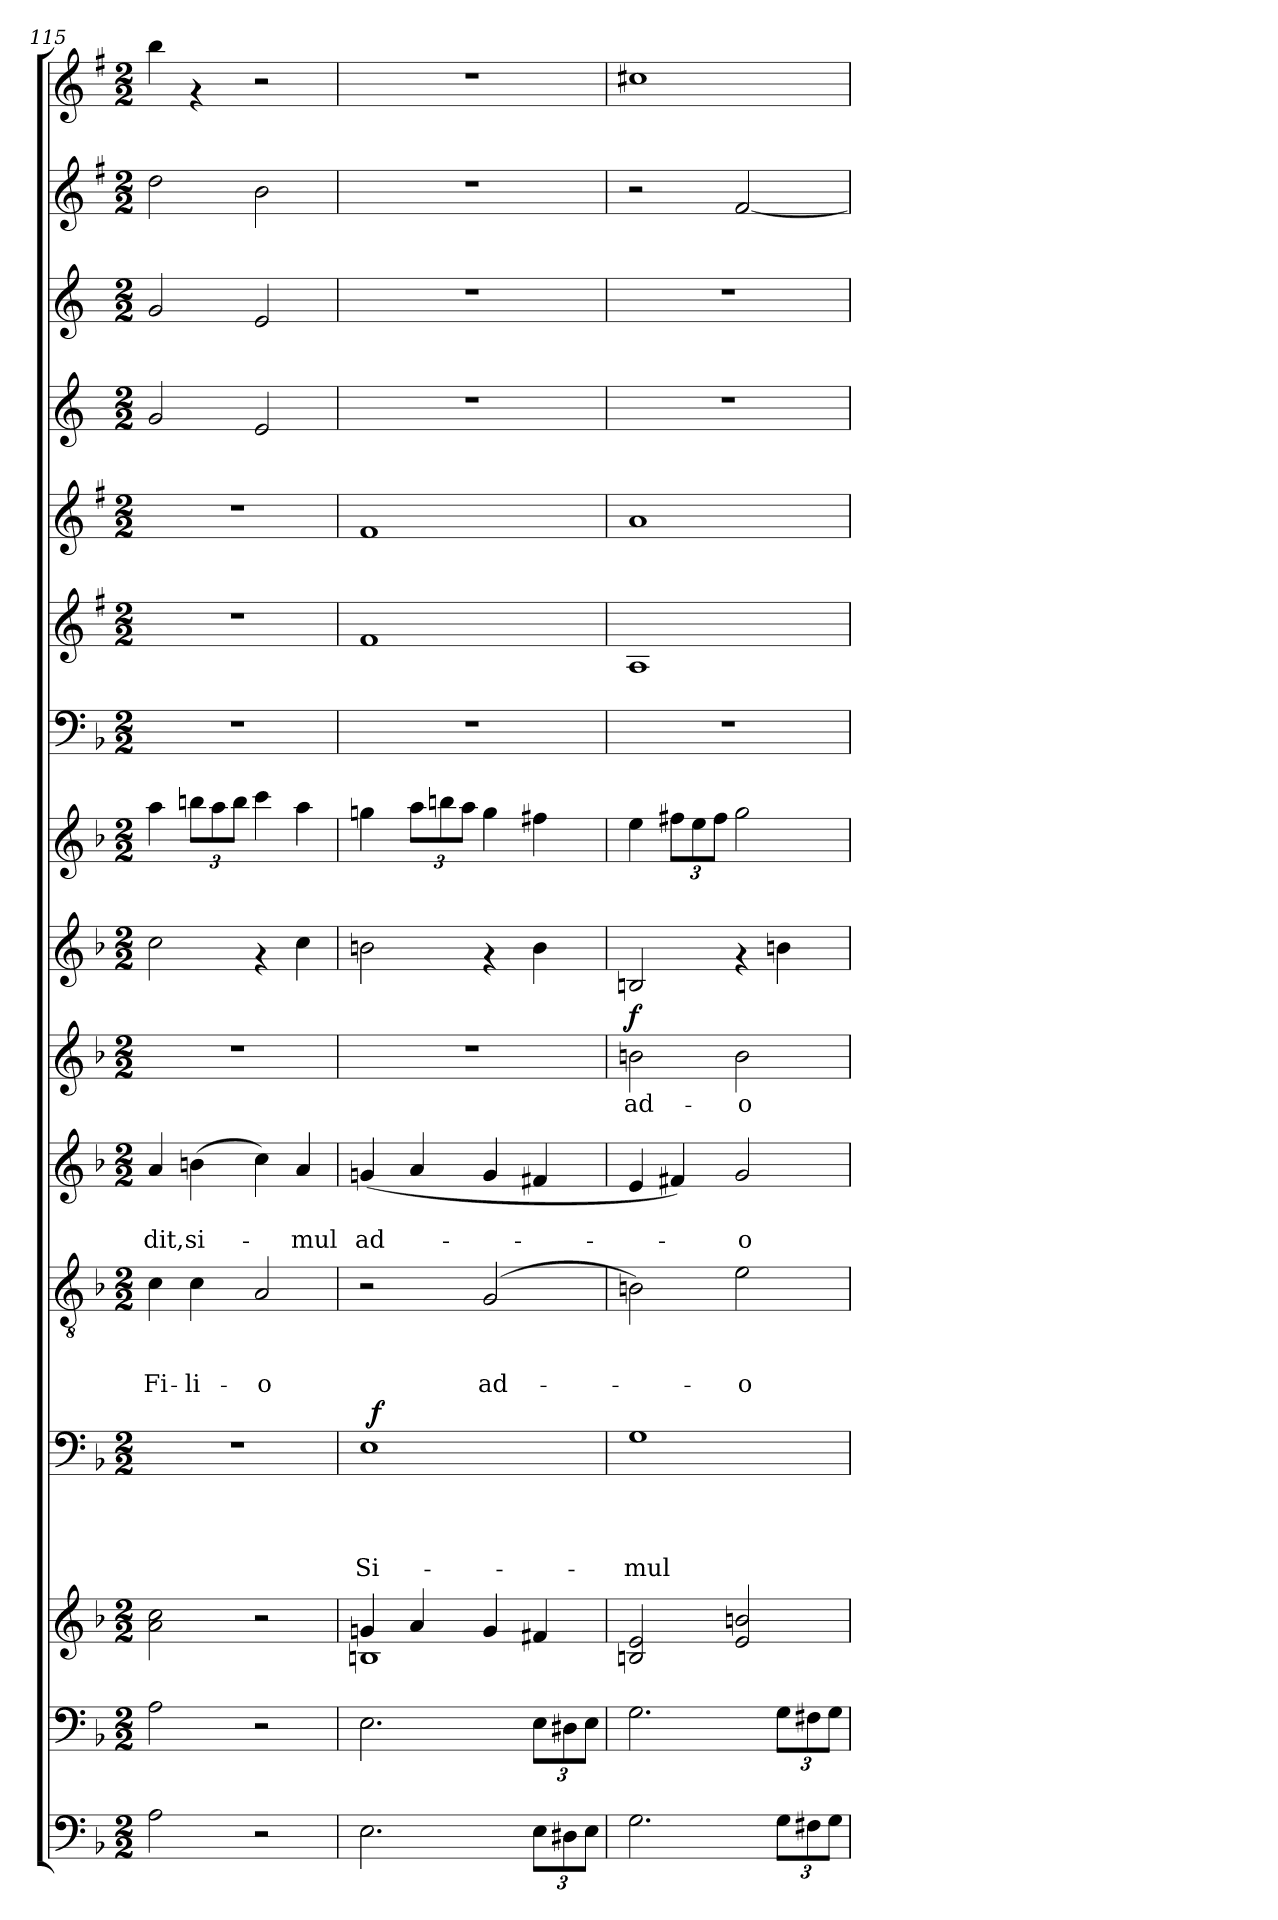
**kern	**kern	**kern	**kern	**text	**text	**text	**text	**dynam	**kern	**text	**text	**text	**kern	**text	**text	**kern	**text	**dynam	**kern	**kern	**kern	**kern	**kern	**kern	**kern	**kern	**kern
*part15	*part14	*part14	*part13	*part13	*part13	*part13	*part13	*part13	*part12	*part12	*part12	*part12	*part11	*part11	*part11	*part10	*part10	*part10	*part9	*part8	*part7	*part6	*part5	*part4	*part3	*part2	*part1
*staff16	*staff15	*staff14	*staff13	*staff13	*staff13	*staff13	*staff13	*staff13	*staff12	*staff12	*staff12	*staff12	*staff11	*staff11	*staff11	*staff10	*staff10	*staff10	*staff9	*staff8	*staff7	*staff6	*staff5	*staff4	*staff3	*staff2	*staff1
*clefF4	*clefF4	*clefG2	*clefF4	*	*	*	*	*	*clefGv2	*	*	*	*clefG2	*	*	*clefG2	*	*	*clefG2	*clefG2	*clefF4	*clefG2	*clefG2	*clefG2	*clefG2	*clefG2	*clefG2
*	*	*	*	*	*	*	*	*	*	*	*	*	*	*	*	*	*	*	*	*	*	*ITrd1c2	*ITrd1c2	*ITrd-3c-5	*ITrd-3c-5	*ITrd1c2	*ITrd1c2
*k[b-]	*k[b-]	*k[b-]	*k[b-]	*	*	*	*	*	*k[b-]	*	*	*	*k[b-]	*	*	*k[b-]	*	*	*k[b-]	*k[b-]	*k[b-]	*k[b-]	*k[b-]	*k[b-]	*k[b-]	*k[b-]	*k[b-]
*F:	*F:	*F:	*F:	*	*	*	*	*	*F:	*	*	*	*F:	*	*	*F:	*	*	*F:	*F:	*F:	*F:	*F:	*F:	*F:	*F:	*F:
*M2/2	*M2/2	*M2/2	*M2/2	*	*	*	*	*	*M2/2	*	*	*	*M2/2	*	*	*M2/2	*	*	*M2/2	*M2/2	*M2/2	*M2/2	*M2/2	*M2/2	*M2/2	*M2/2	*M2/2
=115	=115	=115	=115	=115	=115	=115	=115	=115	=115	=115	=115	=115	=115	=115	=115	=115	=115	=115	=115	=115	=115	=115	=115	=115	=115	=115	=115
!	!	!	!	!	!	!	!	!	!	!	!	!LO:LY:b	!	!	!LO:LY:b	!	!	!	!	!	!	!	!	!	!	!	!
2A\	2A\	2a\ 2cc\	1r	.	.	.	.	.	4c\	.	.	Fi-	4a/	.	-dit,	1r	.	.	2cc\	4aa\	1r	1r	1r	2cc/	2cc/	2cc\	4aa\
!	!	!	!	!	!	!	!	!	!	!	!	!LO:LY:b	!	!	!LO:LY:b	!	!	!	!	!	!	!	!	!	!	!	!
*	*	*	*	*	*	*	*	*	*	*	*	*	*	*	*	*	*	*	*	*Xbrackettup	*	*	*	*	*	*	*
.	.	.	.	.	.	.	.	.	4c\	.	.	-li-	(>4bn\	.	si-	.	.	.	.	12bbn\L	.	.	.	.	.	.	4rf
.	.	.	.	.	.	.	.	.	.	.	.	.	.	.	.	.	.	.	.	12aa\	.	.	.	.	.	.	.
.	.	.	.	.	.	.	.	.	.	.	.	.	.	.	.	.	.	.	.	12bb\J	.	.	.	.	.	.	.
!	!	!	!	!	!	!	!	!	!	!	!	!LO:LY:b	!	!	!	!	!	!	!	!	!	!	!	!	!	!	!
2r	2r	2r	.	.	.	.	.	.	2A/	.	.	-o	4cc\)	.	.	.	.	.	4rf	4ccc\	.	.	.	2a/	2a/	2a\	2r
!	!	!	!	!	!	!	!	!	!	!	!	!	!	!	!LO:LY:b	!	!	!	!	!	!	!	!	!	!	!	!
.	.	.	.	.	.	.	.	.	.	.	.	.	4a/	.	-mul	.	.	.	4cc\	4aa\	.	.	.	.	.	.	.
=116	=116	=116	=116	=116	=116	=116	=116	=116	=116	=116	=116	=116	=116	=116	=116	=116	=116	=116	=116	=116	=116	=116	=116	=116	=116	=116	=116
*	*	*^	*	*	*	*	*	*	*	*	*	*	*	*	*	*	*	*	*	*	*	*	*	*	*	*	*
!	!	!	!	!	!	!	!	!LO:LY:b	!	!	!	!	!	!	!	!LO:LY:b	!	!	!	!	!	!	!	!	!	!	!	!
*	*	*	*	*^	*	*	*	*	*	*	*	*	*	*	*	*	*	*	*	*	*	*	*	*	*	*	*	*
2.E\	2.E\	4gn/	1Bn	1E	32ryy	.	.	.	Si-	.	2r	.	.	.	(<4gn/	.	ad-	1r	.	.	2bn\	4ggn\	1r	1e	1e	1r	1r	1r	1r
!	!	!	!	!	!	!	!	!	!	!LO:DY:a	!	!	!	!	!	!	!	!	!	!	!	!	!	!	!	!	!	!	!
.	.	.	.	.	2ryy	.	.	.	.	f	.	.	.	.	.	.	.	.	.	.	.	.	.	.	.	.	.	.	.
.	.	4a/	.	.	.	.	.	.	.	.	.	.	.	.	4a/	.	.	.	.	.	.	12aa\L	.	.	.	.	.	.	.
.	.	.	.	.	.	.	.	.	.	.	.	.	.	.	.	.	.	.	.	.	.	12bbn\	.	.	.	.	.	.	.
.	.	.	.	.	.	.	.	.	.	.	.	.	.	.	.	.	.	.	.	.	.	12aa\J	.	.	.	.	.	.	.
!	!	!	!	!	!	!	!	!	!	!	!	!	!	!LO:LY:b	!	!	!	!	!	!	!	!	!	!	!	!	!	!	!
.	.	4g/	.	.	.	.	.	.	.	.	(2G/	.	.	ad-	4g/	.	.	.	.	.	4rf	4gg\	.	.	.	.	.	.	.
.	.	.	.	.	4...ryy	.	.	.	.	.	.	.	.	.	.	.	.	.	.	.	.	.	.	.	.	.	.	.	.
12E\L	12E\L	4f#X/	.	.	.	.	.	.	.	.	.	.	.	.	4f#X/	.	.	.	.	.	4b\	4ff#X\	.	.	.	.	.	.	.
12D#X\	12D#X\	.	.	.	.	.	.	.	.	.	.	.	.	.	.	.	.	.	.	.	.	.	.	.	.	.	.	.	.
12E\J	12E\J	.	.	.	.	.	.	.	.	.	.	.	.	.	.	.	.	.	.	.	.	.	.	.	.	.	.	.	.
*	*	*v	*v	*	*	*	*	*	*	*	*	*	*	*	*	*	*	*	*	*	*	*	*	*	*	*	*	*	*
!!LO:PB:g=z
=117	=117	=117	=117	=117	=117	=117	=117	=117	=117	=117	=117	=117	=117	=117	=117	=117	=117	=117	=117	=117	=117	=117	=117	=117	=117	=117	=117	=117
!	!	!	!	!	!	!	!	!LO:LY:b	!	!	!	!	!	!	!	!	!	!LO:LY:b	!LO:DY:a	!	!	!	!	!	!	!	!	!
*	*	*	*v	*v	*	*	*	*	*	*	*	*	*	*	*	*	*	*	*	*	*	*	*	*	*	*	*	*
2.G\	2.G\	2Bn/ 2e/	1G	.	.	.	-mul	.	2Bn\)	.	.	.	4e/	.	.	2bn\	-ad-	f	2Bn/	4ee\	1r	1G	1g	1r	1r	2r	1bn
.	.	.	.	.	.	.	.	.	.	.	.	.	4f#X/)	.	.	.	.	.	.	12ff#X\L	.	.	.	.	.	.	.
.	.	.	.	.	.	.	.	.	.	.	.	.	.	.	.	.	.	.	.	12ee\	.	.	.	.	.	.	.
.	.	.	.	.	.	.	.	.	.	.	.	.	.	.	.	.	.	.	.	12ff#\J	.	.	.	.	.	.	.
!	!	!	!	!	!	!	!	!	!	!	!	!LO:LY:b	!	!	!LO:LY:b	!	!LO:LY:b	!	!	!	!	!	!	!	!	!	!
.	.	2e/ 2bn/	.	.	.	.	.	.	2e\	.	.	-o-	2g/	.	-o-	2b\	-o-	.	4rf	2gg\	.	.	.	.	.	[<2e/	.
12G\L	12G\L	.	.	.	.	.	.	.	.	.	.	.	.	.	.	.	.	.	4bn\	.	.	.	.	.	.	.	.
12F#X\	12F#X\	.	.	.	.	.	.	.	.	.	.	.	.	.	.	.	.	.	.	.	.	.	.	.	.	.	.
12G\J	12G\J	.	.	.	.	.	.	.	.	.	.	.	.	.	.	.	.	.	.	.	.	.	.	.	.	.	.
=	=	=	=	=	=	=	=	=	=	=	=	=	=	=	=	=	=	=	=	=	=	=	=	=	=	=	=
*-	*-	*-	*-	*-	*-	*-	*-	*-	*-	*-	*-	*-	*-	*-	*-	*-	*-	*-	*-	*-	*-	*-	*-	*-	*-	*-	*-
